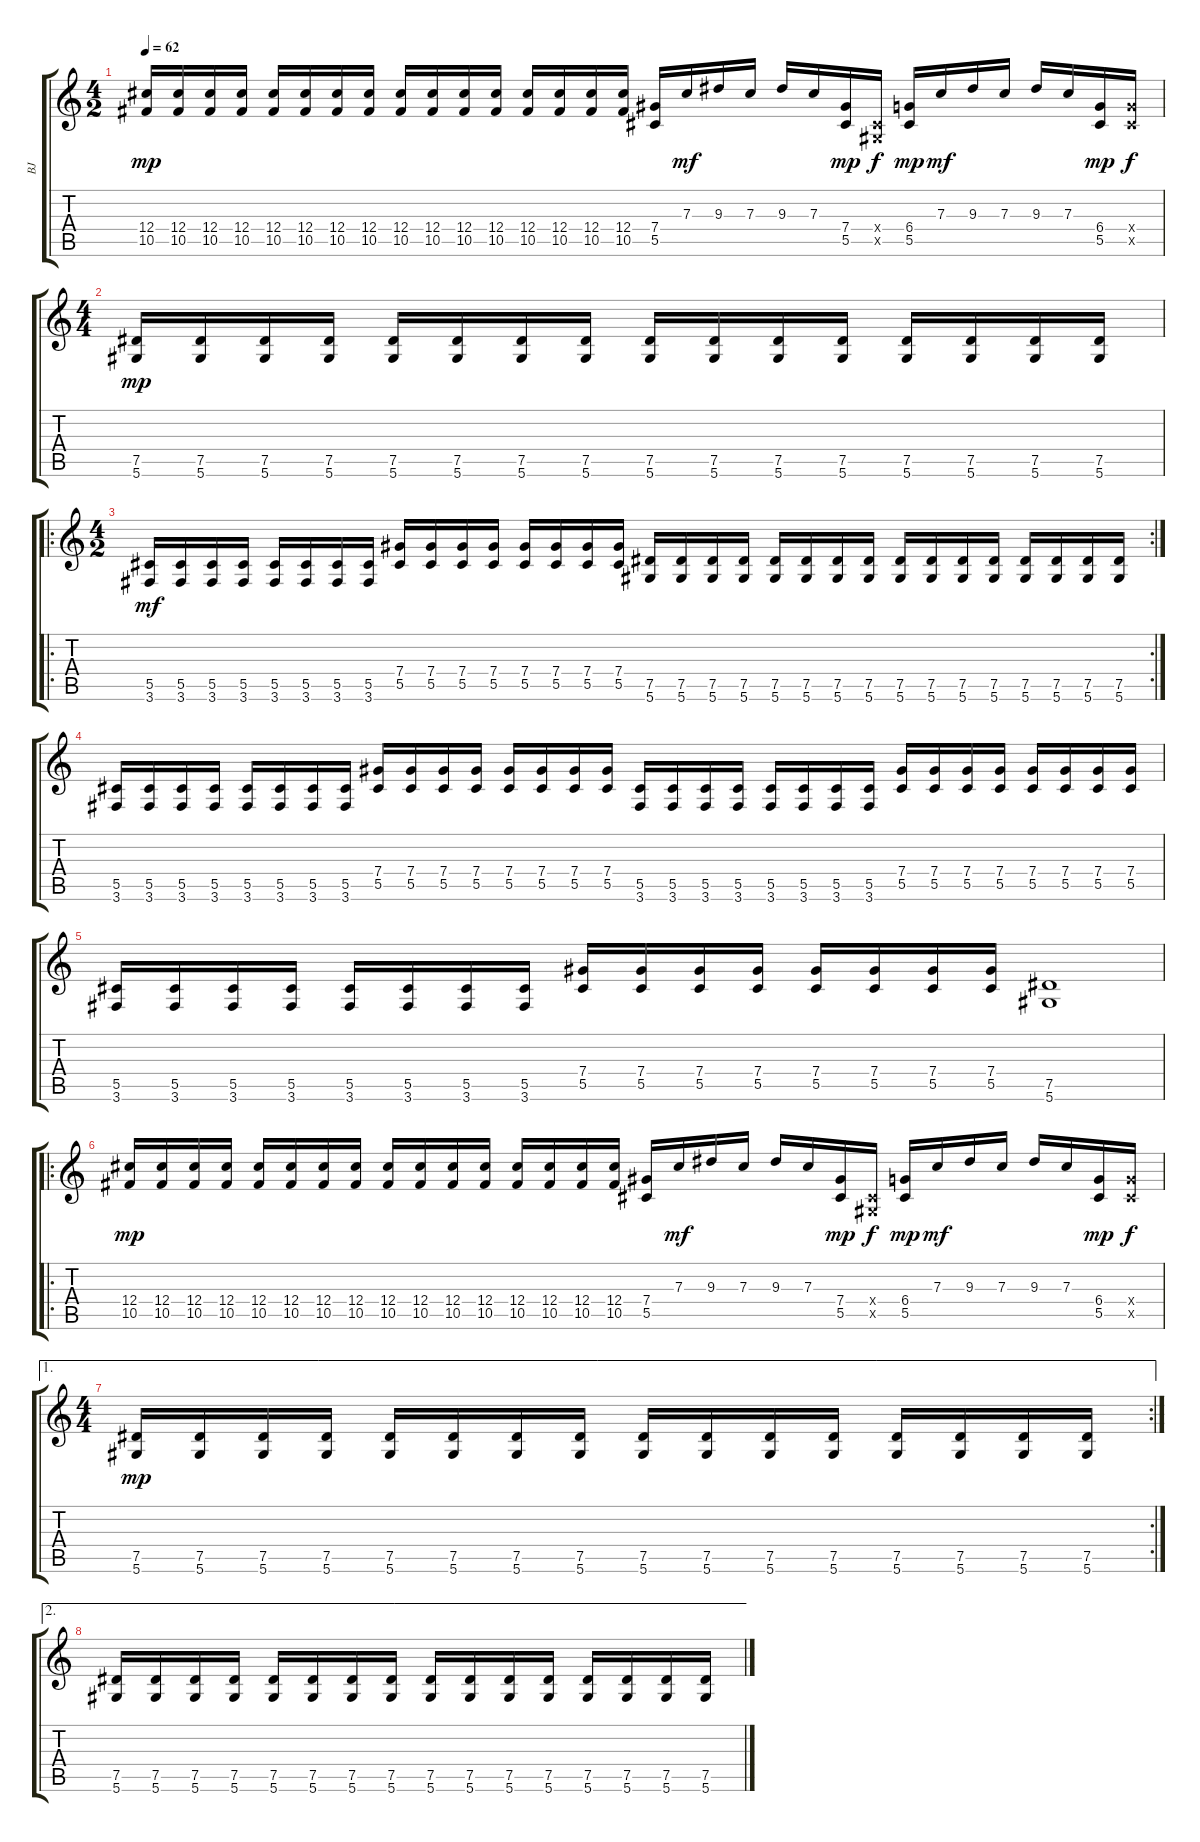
\track ("BJ" "BJ") {instrument overdrivenguitar}
\staff {score tabs}
\tuning (Eb4 Bb3 Gb3 Db3 Ab2 Eb2) {hide}
\ts (4 2)
\tempo 62
\clef g2
\ks c
(12.4 10.5).16{dy mp} (12.4 10.5).16 (12.4 10.5).16 (12.4 10.5).16 (12.4 10.5).16 (12.4 10.5).16 (12.4 10.5).16 (12.4 10.5).16 (12.4 10.5).16 (12.4 10.5).16 (12.4 10.5).16 (12.4 10.5).16 (12.4 10.5).16 (12.4 10.5).16 (12.4 10.5).16 (12.4 10.5).16 (7.4 5.5).16 7.3.16{dy mf} 9.3.16 7.3.16 9.3.16 7.3.16 (7.4 5.5).16{dy mp} (0.4{x} 0.5{x}).16{dy f} (6.4 5.5).16{dy mp} 7.3.16{dy mf} 9.3.16 7.3.16 9.3.16 7.3.16 (6.4 5.5).16{dy mp} (6.4{x} 5.5{x}).16{dy f} |
\ts (4 4)
(7.5 5.6).16{dy mp} (7.5 5.6).16 (7.5 5.6).16 (7.5 5.6).16 (7.5 5.6).16 (7.5 5.6).16 (7.5 5.6).16 (7.5 5.6).16 (7.5 5.6).16 (7.5 5.6).16 (7.5 5.6).16 (7.5 5.6).16 (7.5 5.6).16 (7.5 5.6).16 (7.5 5.6).16 (7.5 5.6).16 |
\ro
\rc 2
\ts (4 2)
(5.5 3.6).16{dy mf} (5.5 3.6).16 (5.5 3.6).16 (5.5 3.6).16 (5.5 3.6).16 (5.5 3.6).16 (5.5 3.6).16 (5.5 3.6).16 (7.4 5.5).16 (7.4 5.5).16 (7.4 5.5).16 (7.4 5.5).16 (7.4 5.5).16 (7.4 5.5).16 (7.4 5.5).16 (7.4 5.5).16 (7.5 5.6).16 (7.5 5.6).16 (7.5 5.6).16 (7.5 5.6).16 (7.5 5.6).16 (7.5 5.6).16 (7.5 5.6).16 (7.5 5.6).16 (7.5 5.6).16 (7.5 5.6).16 (7.5 5.6).16 (7.5 5.6).16 (7.5 5.6).16 (7.5 5.6).16 (7.5 5.6).16 (7.5 5.6).16 |
(5.5 3.6).16 (5.5 3.6).16 (5.5 3.6).16 (5.5 3.6).16 (5.5 3.6).16 (5.5 3.6).16 (5.5 3.6).16 (5.5 3.6).16 (7.4 5.5).16 (7.4 5.5).16 (7.4 5.5).16 (7.4 5.5).16 (7.4 5.5).16 (7.4 5.5).16 (7.4 5.5).16 (7.4 5.5).16 (5.5 3.6).16 (5.5 3.6).16 (5.5 3.6).16 (5.5 3.6).16 (5.5 3.6).16 (5.5 3.6).16 (5.5 3.6).16 (5.5 3.6).16 (7.4 5.5).16 (7.4 5.5).16 (7.4 5.5).16 (7.4 5.5).16 (7.4 5.5).16 (7.4 5.5).16 (7.4 5.5).16 (7.4 5.5).16 |
(5.5 3.6).16 (5.5 3.6).16 (5.5 3.6).16 (5.5 3.6).16 (5.5 3.6).16 (5.5 3.6).16 (5.5 3.6).16 (5.5 3.6).16 (7.4 5.5).16 (7.4 5.5).16 (7.4 5.5).16 (7.4 5.5).16 (7.4 5.5).16 (7.4 5.5).16 (7.4 5.5).16 (7.4 5.5).16 (7.5 5.6).1 |
\ro
(12.4 10.5).16{dy mp} (12.4 10.5).16 (12.4 10.5).16 (12.4 10.5).16 (12.4 10.5).16 (12.4 10.5).16 (12.4 10.5).16 (12.4 10.5).16 (12.4 10.5).16 (12.4 10.5).16 (12.4 10.5).16 (12.4 10.5).16 (12.4 10.5).16 (12.4 10.5).16 (12.4 10.5).16 (12.4 10.5).16 (7.4 5.5).16 7.3.16{dy mf} 9.3.16 7.3.16 9.3.16 7.3.16 (7.4 5.5).16{dy mp} (0.4{x} 0.5{x}).16{dy f} (6.4 5.5).16{dy mp} 7.3.16{dy mf} 9.3.16 7.3.16 9.3.16 7.3.16 (6.4 5.5).16{dy mp} (6.4{x} 5.5{x}).16{dy f} |
\ae 1
\rc 2
\ts (4 4)
(7.5 5.6).16{dy mp} (7.5 5.6).16 (7.5 5.6).16 (7.5 5.6).16 (7.5 5.6).16 (7.5 5.6).16 (7.5 5.6).16 (7.5 5.6).16 (7.5 5.6).16 (7.5 5.6).16 (7.5 5.6).16 (7.5 5.6).16 (7.5 5.6).16 (7.5 5.6).16 (7.5 5.6).16 (7.5 5.6).16 |
\ae 2
(7.5 5.6).16 (7.5 5.6).16 (7.5 5.6).16 (7.5 5.6).16 (7.5 5.6).16 (7.5 5.6).16 (7.5 5.6).16 (7.5 5.6).16 (7.5 5.6).16 (7.5 5.6).16 (7.5 5.6).16 (7.5 5.6).16 (7.5 5.6).16 (7.5 5.6).16 (7.5 5.6).16 (7.5 5.6).16
